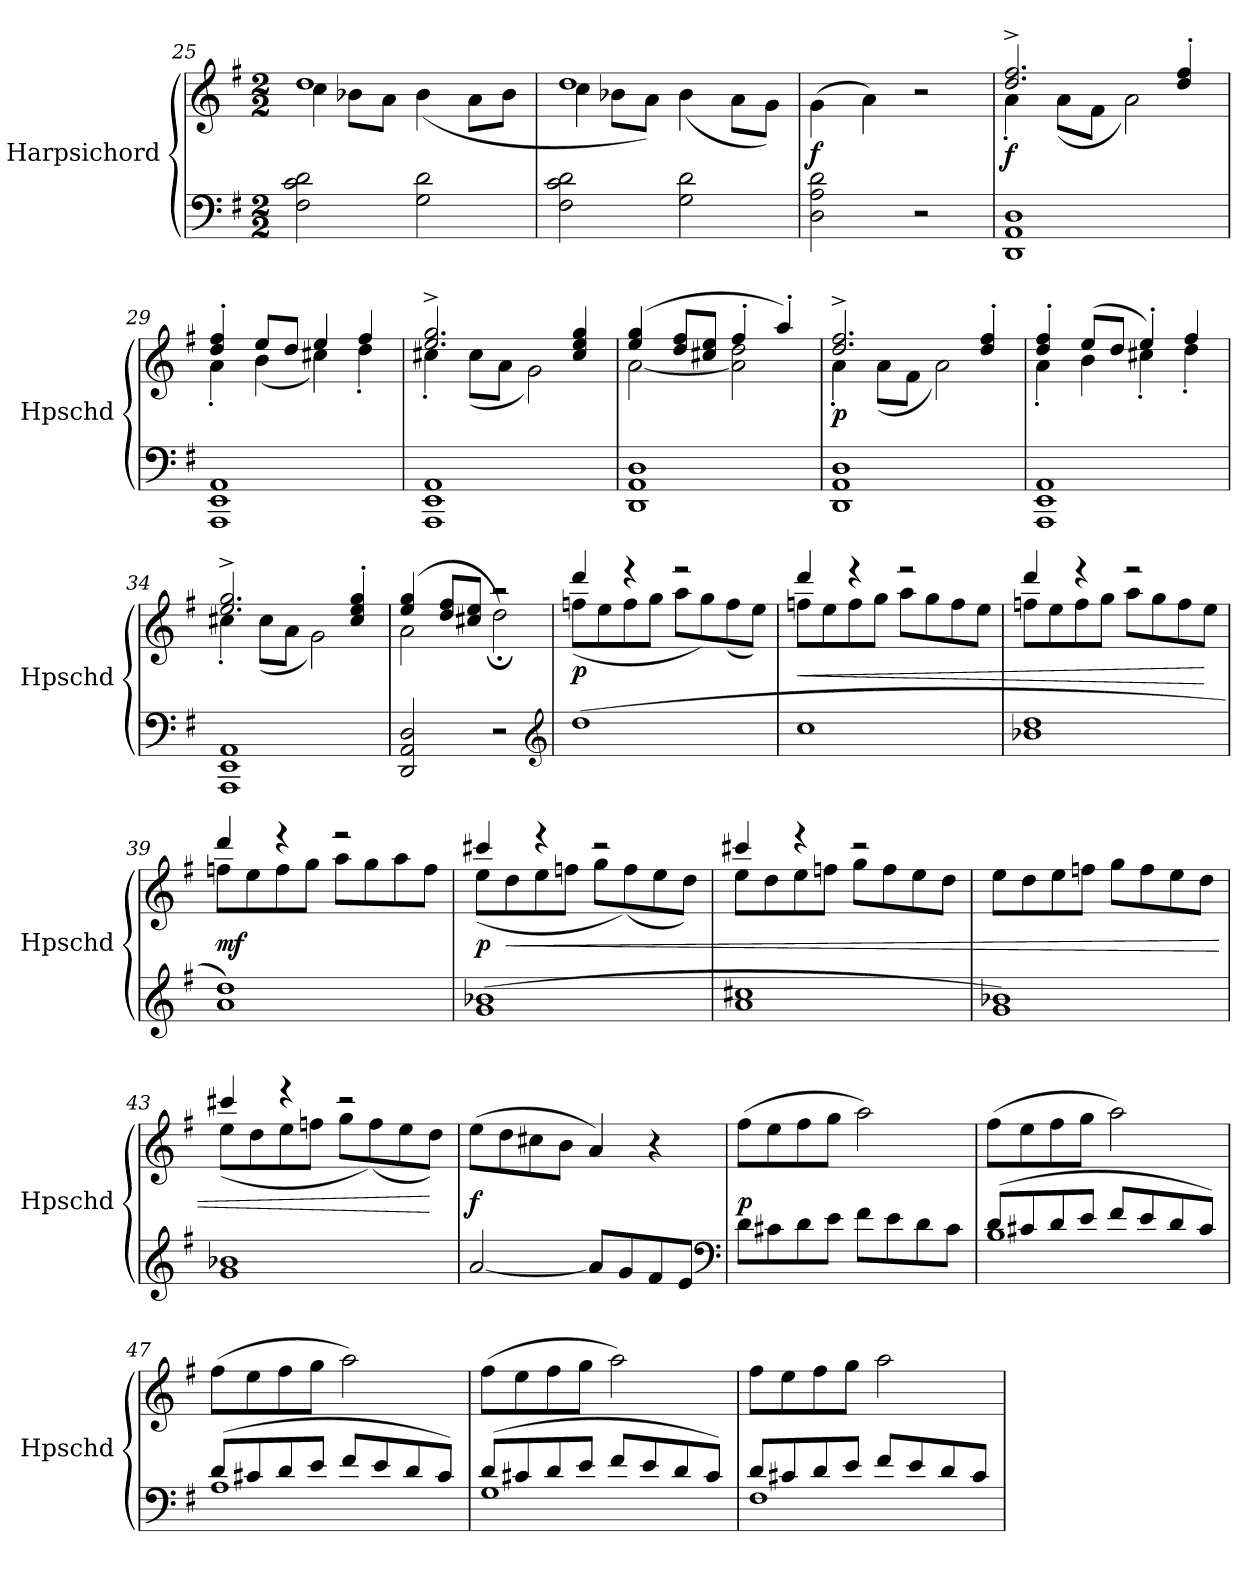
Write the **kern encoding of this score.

**kern	**kern	**dynam
*part1	*part1	*part1
*staff2	*staff1	*staff1/2
*I"Harpsichord	*	*
*I'Hpschd	*	*
*clefF4	*clefG2	*
*k[f#]	*k[f#]	*
*G:	*G:	*
*M2/2	*M2/2	*
=25	=25	=25
*	*^	*
2F#\ 2c\ 2d\	1dd	4cc\	.
.	.	8b-X\L	.
.	.	8a\J	.
2G\ 2d\	.	(4b-\	.
.	.	8a\L	.
.	.	8b-\J	.
=26	=26	=26	=26
2F#\ 2c\ 2d\	1dd	4cc\	.
.	.	8b-X\L	.
.	.	8a\J)	.
2G\ 2d\	.	(4b-\	.
.	.	8a\L	.
.	.	8g\J)	.
*	*v	*v	*
=27	=27	=27
2D\ 2A\ 2d\	(4g\	f
.	4a\)	.
2r	2r	.
=28	=28	=28
*	*^	*
1DD 1AA 1D	2.dd^/ 2.ff#^/	4a'\	f
.	.	(8a\L	.
.	.	8f#\J	.
.	.	2a\)	.
.	4dd'/ 4ff#'/	.	.
=29	=29	=29	=29
1AAA 1EE 1AA	4dd'/ 4ff#'/	4a'\	.
.	8ee/L	(4b\	.
.	8dd/J	.	.
.	4ee/	4cc#X\)	.
.	4ff#/	4dd'\	.
=30	=30	=30	=30
1AAA 1EE 1AA	2.ee^/ 2.gg^/	4cc#X'\	.
.	.	(8cc#\L	.
.	.	8a\J	.
.	.	2g\)	.
.	4cc#/ 4ee/ 4gg/	.	.
=31	=31	=31	=31
1DD 1AA 1D	(4ee/ 4gg/	[2a\	.
.	8dd/ 8ff#/L	.	.
.	8cc#X/ 8ee/J	.	.
.	4ff#'/	2a]\ 2dd\	.
.	4aa'/)	.	.
=32	=32	=32	=32
1DD 1AA 1D	2.dd^/ 2.ff#^/	4a'\	p
.	.	(8a\L	.
.	.	8f#\J	.
.	.	2a\)	.
.	4dd'/ 4ff#'/	.	.
=33	=33	=33	=33
1AAA 1EE 1AA	4dd'/ 4ff#'/	4a'\	.
.	(8ee/L	4b\	.
.	8dd/J	.	.
.	4ee'/)	4cc#X'\	.
.	4ff#/	4dd'\	.
=34	=34	=34	=34
1AAA 1EE 1AA	2.ee^/ 2.gg^/	4cc#X'\	.
.	.	(8cc#\L	.
.	.	8a\J	.
.	.	2g\)	.
.	4cc#'/ 4ee'/ 4gg'/	.	.
=35	=35	=35	=35
2DD/ 2AA/ 2D/	(4ee/ 4gg/	2a\	.
.	8dd/ 8ff#/L	.	.
.	8cc#X/ 8ee/J	.	.
2r	2r	2dd;<\)	.
*clefG2	*	*	*
=36	=36	=36	=36
(1dd	4ddd/	(8ffn\L	p
.	.	8ee\	.
.	4r	8ff\	.
.	.	8gg\J	.
.	2r	8aa\L	.
.	.	8gg\)	.
.	.	(8ff\	.
.	.	8ee\J)	.
=37	=37	=37	=37
1cc	4ddd/	8ffn\L	<
.	.	8ee\	.
.	4r	8ff\	.
.	.	8gg\J	.
.	2r	8aa\L	.
.	.	8gg\	.
.	.	8ff\	.
.	.	8ee\J	.
=38	=38	=38	=38
1b-X 1dd	4ddd/	8ffn\L	.
.	.	8ee\	.
.	4r	8ff\	.
.	.	8gg\J	.
.	2r	8aa\L	.
.	.	8gg\	.
.	.	8ff\	.
.	.	8ee\J	[
=39	=39	=39	=39
1a 1dd)	4ddd/	8ffn\L	mf
.	.	8ee\	.
.	4r	8ff\	.
.	.	8gg\J	.
.	2r	8aa\L	.
.	.	8gg\	.
.	.	8aa\	.
.	.	8ff\J	.
=40	=40	=40	=40
(1g 1b-X	4ccc#X/	(8ee\L	p
.	.	8dd\	<
.	4r	8ee\	.
.	.	8ffn\J	.
.	2r	8gg\L	.
.	.	(8ff\)	.
.	.	8ee\	.
.	.	8dd\J)	.
=41	=41	=41	=41
1a 1cc#X	4ccc#X/	8ee\L	.
.	.	8dd\	.
.	4r	8ee\	.
.	.	8ffn\J	.
.	2r	8gg\L	.
.	.	8ff\	.
.	.	8ee\	.
.	.	8dd\J	.
*	*v	*v	*
=42	=42	=42
1g 1b-X)	8ee\L	.
.	8dd\	.
.	8ee\	.
.	8ffn\J	.
.	8gg\L	.
.	8ff\	.
.	8ee\	.
.	8dd\J	.
=43	=43	=43
*	*^	*
1g 1b-X	4ccc#X/	(8ee\L	.
.	.	8dd\	.
.	4r	8ee\	.
.	.	8ffn\J	.
.	2r	8gg\L	.
.	.	(8ff\)	.
.	.	8ee\	.
.	.	8dd\J)	[
*	*v	*v	*
=44	=44	=44
[2a/	(8ee\L	f
.	8dd\	.
.	8cc#X\	.
.	8b\J	.
8a/L]	4a/)	.
8g/	.	.
8f#/	4r	.
8e/J	.	.
*clefF4	*	*
=45	=45	=45
8d\L	(8ff#\L	p
8c#X\	8ee\	.
8d\	8ff#\	.
8e\J	8gg\J	.
8f#\L	2aa\)	.
8e\	.	.
8d\	.	.
8c#\J	.	.
=46	=46	=46
*^	*	*
(8d/L	1B	(8ff#\L	.
8c#X/	.	8ee\	.
8d/	.	8ff#\	.
8e/J	.	8gg\J	.
8f#/L	.	2aa\)	.
8e/	.	.	.
8d/	.	.	.
8c#/J)	.	.	.
=47	=47	=47	=47
(8d/L	1A	(8ff#\L	.
8c#X/	.	8ee\	.
8d/	.	8ff#\	.
8e/J	.	8gg\J	.
8f#/L	.	2aa\)	.
8e/	.	.	.
8d/	.	.	.
8c#/J)	.	.	.
=48	=48	=48	=48
(8d/L	1G	(8ff#\L	.
8c#X/	.	8ee\	.
8d/	.	8ff#\	.
8e/J	.	8gg\J	.
8f#/L	.	2aa\)	.
8e/	.	.	.
8d/	.	.	.
8c#/J)	.	.	.
=49	=49	=49	=49
8d/L	1F#	8ff#\L	.
8c#X/	.	8ee\	.
8d/	.	8ff#\	.
8e/J	.	8gg\J	.
8f#/L	.	2aa\	.
8e/	.	.	.
8d/	.	.	.
8c#/J	.	.	.
*v	*v	*	*
=	=	=
*-	*-	*-
